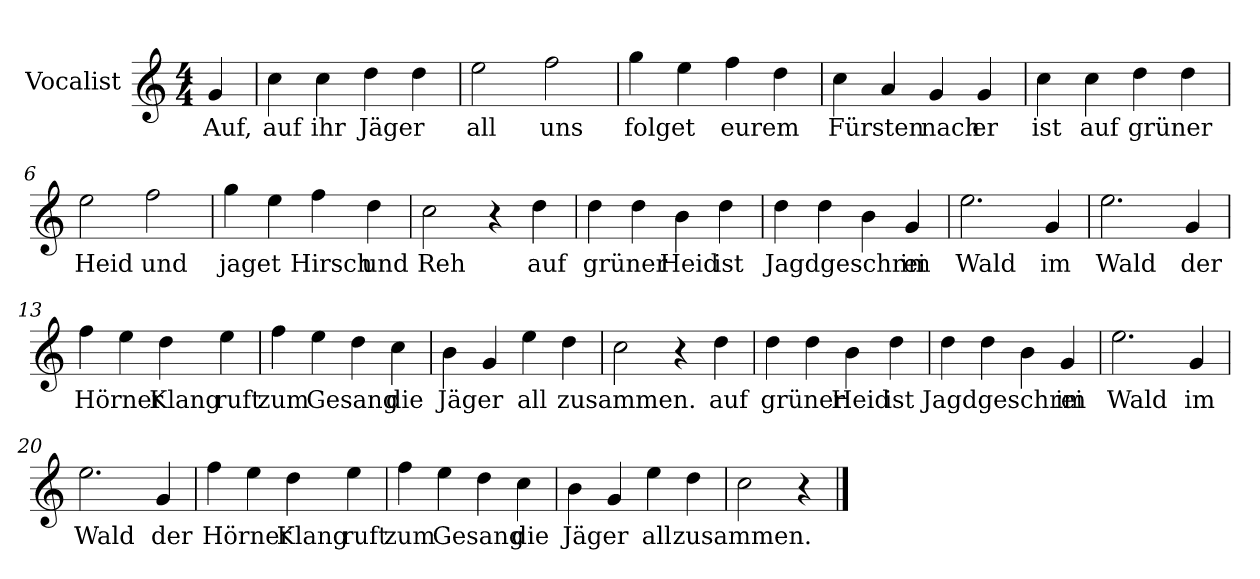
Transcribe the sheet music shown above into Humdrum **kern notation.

**kern	**text
*part1	*part1
*staff1	*staff1
*I"Vocalist	*
*k[]	*
*C:	*
*M4/4	*
=	=
4g	Auf,
=1	=1
4cc	auf
4cc	ihr
4dd	Jäger
4dd	.
=2	=2
2ee	all
2ff	uns
=3	=3
4gg	folget
4ee	.
4ff	eurem
4dd	.
=4	=4
4cc	Fürsten
4a	.
4g	nach
4g	er
=5	=5
4cc	ist
4cc	auf
4dd	grüner
4dd	.
=6	=6
2ee	Heid
2ff	und
=7	=7
4gg	jaget
4ee	.
4ff	Hirsch
4dd	und
=8	=8
2cc	Reh
4r	.
4dd	auf
=9	=9
4dd	grüner
4dd	.
4b	Heid
4dd	ist
=10	=10
4dd	Jagdgeschrei
4dd	.
4b	.
4g	im
=11	=11
2.ee	Wald
4g	im
=12	=12
2.ee	Wald
4g	der
=13	=13
4ff	Hörner
4ee	.
4dd	Klang
4ee	ruft
=14	=14
4ff	zum
4ee	Gesang
4dd	.
4cc	die
=15	=15
4b	Jäger
4g	.
4ee	all
4dd	zusammen.
=16	=16
2cc	.
4r	.
4dd	auf
=17	=17
4dd	grüner
4dd	.
4b	Heid
4dd	ist
=18	=18
4dd	Jagdgeschrei
4dd	.
4b	.
4g	im
=19	=19
2.ee	Wald
4g	im
=20	=20
2.ee	Wald
4g	der
=21	=21
4ff	Hörner
4ee	.
4dd	Klang
4ee	ruft
=22	=22
4ff	zum
4ee	Gesang
4dd	.
4cc	die
=23	=23
4b	Jäger
4g	.
4ee	all
4dd	zusammen.
=24	=24
2cc	.
4r	.
==	==
*-	*-
